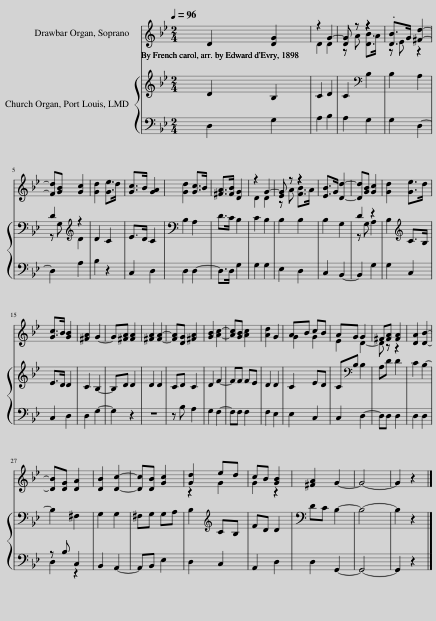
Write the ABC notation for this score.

X:1
%%score ( 1 2 3 ) { ( 4 6 ) | ( 5 7 ) }
L:1/8
Q:1/4=96
M:2/4
I:linebreak $
K:Bb
V:1 treble
V:2 treble
V:3 treble
V:4 treble
V:6 treble
V:5 bass
V:7 bass
V:1
 D2 [DG]2 | z2 G2- | G z z2 | .[DB]>G [^Fd]2- |$ [Fd][GB] [Gc]2 | %5
 [Gd]2 [Ge]>d | [Gc]>B [GA]2 | [Gd]2 [Gc]>B | [^FA]>[FB] [DG]2 | z2 G2- | %10
 G z z2 | [EB]>G [Dd]2- | [Dd][GB] [Gc]2 | [Gd]2 [Ge]>d |$ [Gc]>B [GB]2 | %15
 [^FA]2 G2- | G[^FA] [FA]2 | [^FA]2 [FA]2- | [FA][DG] [^FA]2 | [GB]2 [Ac]2- | %20
 [Ac][GB] [Ac]2 | [Ad]2 G2 | AB cB | AG G2 | ^F[FA] [FA]2 | %25
 [DA]2 [DB]2- |$ [DB][DG] [DA]2 | [DB]2 [Dc]2- | [Dc][DB] [Gc]2 | [Gd]2 ed | %30
 cB [GB]2 | [^FA]2 G2- | G4- | G2 z2 |] %34
V:2
 x4 | D2 D2 | z A [DB]>A | z E z2 |$ x4 | %5
 x4 | x4 | x4 | x4 | D2 D2 | %10
 z A [FB]>A | x4 | x4 | x4 |$ x4 | %15
 x4 | x4 | x4 | x4 | x4 | %20
 x4 | x4 | G2 G2 | E2 D2- | D z z2 | %25
 x4 |$ x4 | x4 | x4 | z2 G2 | %30
 G2 z2 | x4 | x4 | x4 |] %34
V:3
 x4 | x4 | D2 z2 | x4 |$ x4 | %5
 x4 | x4 | x4 | x4 | x4 | %10
 E2 z2 | x4 | x4 | x4 |$ x4 | %15
 x4 | x4 | x4 | x4 | x4 | %20
 x4 | x4 | x4 | x4 | x4 | %25
 x4 |$ x4 | x4 | x4 | x4 | %30
 x4 | x4 | x4 | x4 |] %34
V:4
 D2 B,2 | C2 D2 | C2[K:bass] B,2 | B,2 A,2 |$ D2[K:treble] z2 | %5
 D2 C2 | E>D C2 | B,2 A,2 | D>C B,2 | C2 B,2 | %10
 B,2 B,2 | B,2 G,2 | D2 z2 | B,2[K:treble] C>B, |$ E>D D2 | %15
 C2 B,2- | B,D D2 | D2 D2 | CD C2 | D2 F2- | %20
 FF FE | D2 D2 | C2 ED | C[K:bass]B, B,2 | A,D D2 | %25
 C2 B,2- |$ B,2 ^F,2 | G,2 G,2 | ^F,G, G,A, | B,2[K:treble] CB, | %30
 FD D2 | DC B,2- | B,4- | B,2 z2 |] %34
V:5
 D,2 G,2 | A,2 B,2 | A,2 G,2 | G,2 D,2- |$ D,2 A,2 | %5
 B,2 z2 | C,2 D,2 | D,2 D,2- | D,>D, G,2 | G,2 G,2 | %10
 E,2 D,2 | C,2 B,,2- | B,,2 G,2 | G,2 C,2 |$ C,2 D,2 | %15
 D,2 G,2- | G,2 z2 | z4 | z B, A,2 | G,2 F,2- | %20
 F,F, F,2 | F,2 E,2 | E,2 C,2 | C,2 D,2- | D,D, D,2 | %25
 D,2 D,2 |$ z B, C,2 | B,,2 A,,2- | A,,B,, E,2 | D,2 C,2 | %30
 A,,2 D,2 | D,2 G,,2- | G,,4- | G,,2 z2 |] %34
V:6
 x4 | x4 | x2[K:bass] x2 | x4 |$ z G,[K:treble] D2 | %5
 x4 | x4 | x4 | x4 | x4 | %10
 x4 | x4 | z G, A,2 | x2[K:treble] x2 |$ x4 | %15
 x4 | x4 | x4 | x4 | x4 | %20
 x4 | x4 | x4 | x[K:bass] x3 | x4 | %25
 x4 |$ x4 | x4 | x4 | x2[K:treble] x2 | %30
 x4 | x4 | x4 | x4 |] %34
V:7
 x4 | x4 | x4 | x4 |$ x4 | %5
 x4 | x4 | x4 | x4 | x4 | %10
 x4 | x4 | x4 | x4 |$ x4 | %15
 x4 | x4 | x4 | x4 | x4 | %20
 x4 | x4 | x4 | x4 | x4 | %25
 x4 |$ D,2 z2 | x4 | x4 | x4 | %30
 x4 | x4 | x4 | x4 |] %34
